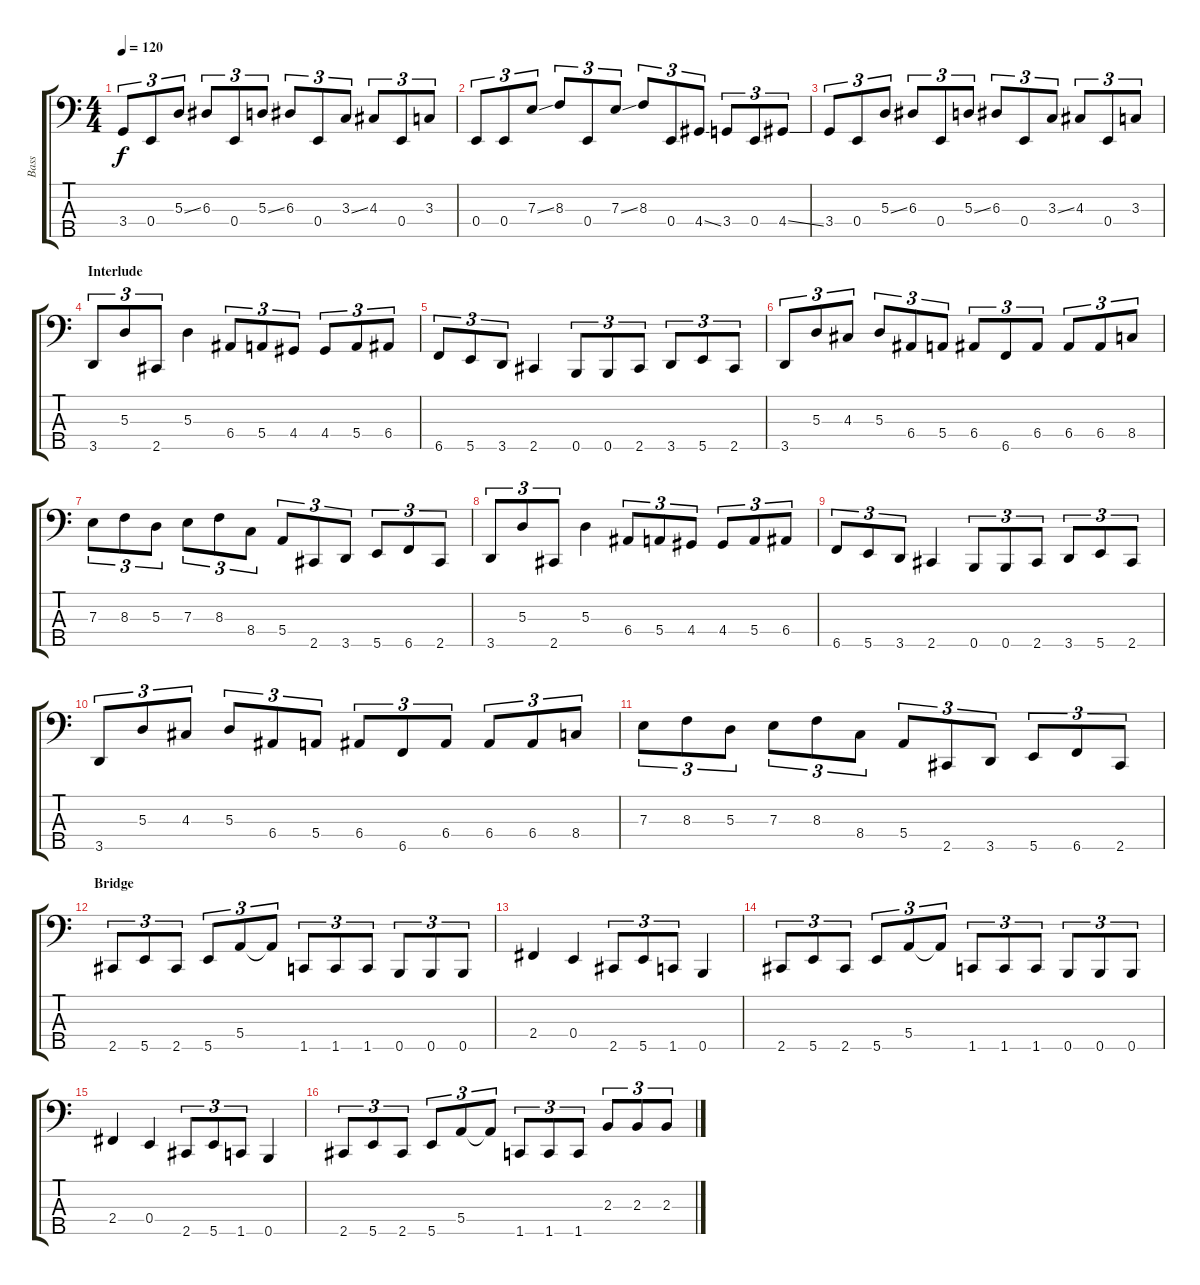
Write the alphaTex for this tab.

\track ("Bass" "Bass") {instrument electricbasspick}
\staff {score tabs}
\tuning (G2 D2 A1 E1 B0) {hide}
\ts (4 4)
\tempo 120
\clef f4
\ks c
3.4.8{tu (3 2) dy f} 0.4.8{tu (3 2)} 5.3{ss}.8{tu (3 2)} 6.3.8{tu (3 2)} 0.4.8{tu (3 2)} 5.3{ss}.8{tu (3 2)} 6.3.8{tu (3 2)} 0.4.8{tu (3 2)} 3.3{ss}.8{tu (3 2)} 4.3.8{tu (3 2)} 0.4.8{tu (3 2)} 3.3.8{tu (3 2)} |
0.4.8{tu (3 2)} 0.4.8{tu (3 2)} 7.3{ss}.8{tu (3 2)} 8.3.8{tu (3 2)} 0.4.8{tu (3 2)} 7.3{ss}.8{tu (3 2)} 8.3.8{tu (3 2)} 0.4.8{tu (3 2)} 4.4{ss}.8{tu (3 2)} 3.4.8{tu (3 2)} 0.4.8{tu (3 2)} 4.4{ss}.8{tu (3 2)} |
3.4.8{tu (3 2)} 0.4.8{tu (3 2)} 5.3{ss}.8{tu (3 2)} 6.3.8{tu (3 2)} 0.4.8{tu (3 2)} 5.3{ss}.8{tu (3 2)} 6.3.8{tu (3 2)} 0.4.8{tu (3 2)} 3.3{ss}.8{tu (3 2)} 4.3.8{tu (3 2)} 0.4.8{tu (3 2)} 3.3.8{tu (3 2)} |
\section ("" "Interlude")
3.5.8{tu (3 2)} 5.3.8{tu (3 2)} 2.5.8{tu (3 2)} 5.3.4 6.4.8{tu (3 2)} 5.4.8{tu (3 2)} 4.4.8{tu (3 2)} 4.4.8{tu (3 2)} 5.4.8{tu (3 2)} 6.4.8{tu (3 2)} |
6.5.8{tu (3 2)} 5.5.8{tu (3 2)} 3.5.8{tu (3 2)} 2.5.4 0.5.8{tu (3 2)} 0.5.8{tu (3 2)} 2.5.8{tu (3 2)} 3.5.8{tu (3 2)} 5.5.8{tu (3 2)} 2.5.8{tu (3 2)} |
3.5.8{tu (3 2)} 5.3.8{tu (3 2)} 4.3.8{tu (3 2)} 5.3.8{tu (3 2)} 6.4.8{tu (3 2)} 5.4.8{tu (3 2)} 6.4.8{tu (3 2)} 6.5.8{tu (3 2)} 6.4.8{tu (3 2)} 6.4.8{tu (3 2)} 6.4.8{tu (3 2)} 8.4.8{tu (3 2)} |
7.3.8{tu (3 2)} 8.3.8{tu (3 2)} 5.3.8{tu (3 2)} 7.3.8{tu (3 2)} 8.3.8{tu (3 2)} 8.4.8{tu (3 2)} 5.4.8{tu (3 2)} 2.5.8{tu (3 2)} 3.5.8{tu (3 2)} 5.5.8{tu (3 2)} 6.5.8{tu (3 2)} 2.5.8{tu (3 2)} |
3.5.8{tu (3 2)} 5.3.8{tu (3 2)} 2.5.8{tu (3 2)} 5.3.4 6.4.8{tu (3 2)} 5.4.8{tu (3 2)} 4.4.8{tu (3 2)} 4.4.8{tu (3 2)} 5.4.8{tu (3 2)} 6.4.8{tu (3 2)} |
6.5.8{tu (3 2)} 5.5.8{tu (3 2)} 3.5.8{tu (3 2)} 2.5.4 0.5.8{tu (3 2)} 0.5.8{tu (3 2)} 2.5.8{tu (3 2)} 3.5.8{tu (3 2)} 5.5.8{tu (3 2)} 2.5.8{tu (3 2)} |
3.5.8{tu (3 2)} 5.3.8{tu (3 2)} 4.3.8{tu (3 2)} 5.3.8{tu (3 2)} 6.4.8{tu (3 2)} 5.4.8{tu (3 2)} 6.4.8{tu (3 2)} 6.5.8{tu (3 2)} 6.4.8{tu (3 2)} 6.4.8{tu (3 2)} 6.4.8{tu (3 2)} 8.4.8{tu (3 2)} |
7.3.8{tu (3 2)} 8.3.8{tu (3 2)} 5.3.8{tu (3 2)} 7.3.8{tu (3 2)} 8.3.8{tu (3 2)} 8.4.8{tu (3 2)} 5.4.8{tu (3 2)} 2.5.8{tu (3 2)} 3.5.8{tu (3 2)} 5.5.8{tu (3 2)} 6.5.8{tu (3 2)} 2.5.8{tu (3 2)} |
\section ("" "Bridge")
2.5.8{tu (3 2)} 5.5.8{tu (3 2)} 2.5.8{tu (3 2)} 5.5.8{tu (3 2)} 5.4.8{tu (3 2)} 5.4{t}.8{tu (3 2)} 1.5.8{tu (3 2)} 1.5.8{tu (3 2)} 1.5.8{tu (3 2)} 0.5.8{tu (3 2)} 0.5.8{tu (3 2)} 0.5.8{tu (3 2)} |
2.4.4 0.4.4 2.5.8{tu (3 2)} 5.5.8{tu (3 2)} 1.5.8{tu (3 2)} 0.5.4 |
2.5.8{tu (3 2)} 5.5.8{tu (3 2)} 2.5.8{tu (3 2)} 5.5.8{tu (3 2)} 5.4.8{tu (3 2)} 5.4{t}.8{tu (3 2)} 1.5.8{tu (3 2)} 1.5.8{tu (3 2)} 1.5.8{tu (3 2)} 0.5.8{tu (3 2)} 0.5.8{tu (3 2)} 0.5.8{tu (3 2)} |
2.4.4 0.4.4 2.5.8{tu (3 2)} 5.5.8{tu (3 2)} 1.5.8{tu (3 2)} 0.5.4 |
2.5.8{tu (3 2)} 5.5.8{tu (3 2)} 2.5.8{tu (3 2)} 5.5.8{tu (3 2)} 5.4.8{tu (3 2)} 5.4{t}.8{tu (3 2)} 1.5.8{tu (3 2)} 1.5.8{tu (3 2)} 1.5.8{tu (3 2)} 2.3.8{tu (3 2)} 2.3.8{tu (3 2)} 2.3.8{tu (3 2)}
